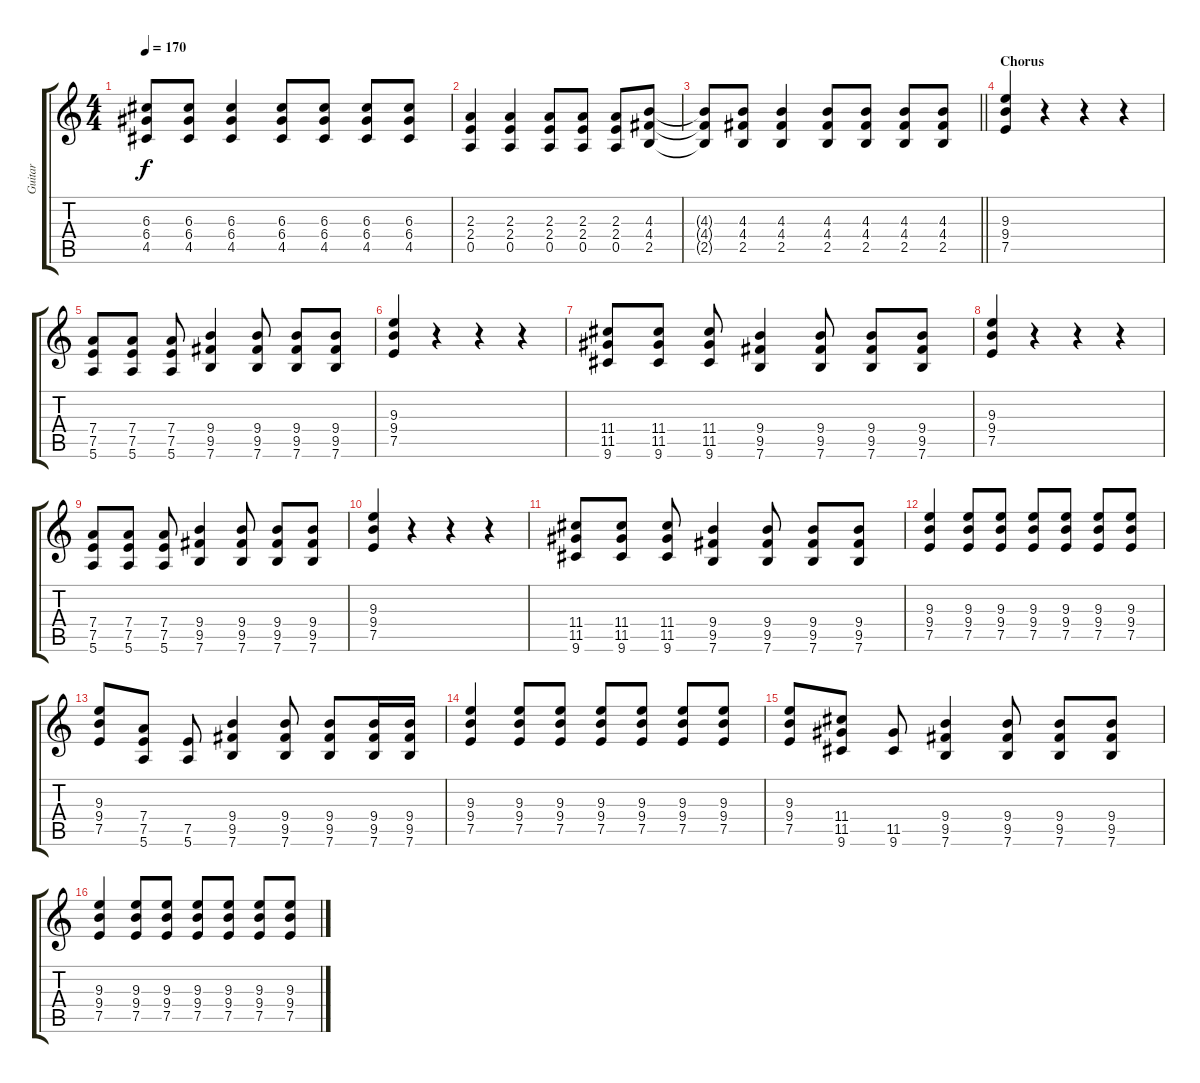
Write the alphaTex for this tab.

\track ("Guitar" "Guitar") {instrument distortionguitar}
\staff {score tabs}
\tuning (E4 B3 G3 D3 A2 E2) {hide}
\ts (4 4)
\tempo 170
\clef g2
\ks c
(6.3{t} 6.4{t} 4.5{t}).8{dy f} (6.3 6.4 4.5).8 (6.3 6.4 4.5).4 (6.3 6.4 4.5).8 (6.3 6.4 4.5).8 (6.3 6.4 4.5).8 (6.3 6.4 4.5).8 |
(2.3 2.4 0.5).4 (2.3 2.4 0.5).4 (2.3 2.4 0.5).8 (2.3 2.4 0.5).8 (2.3 2.4 0.5).8 (4.3 4.4 2.5).8 |
\barLineRight lightlight
(4.3{t} 4.4{t} 2.5{t}).8 (4.3 4.4 2.5).8 (4.3 4.4 2.5).4 (4.3 4.4 2.5).8 (4.3 4.4 2.5).8 (4.3 4.4 2.5).8 (4.3 4.4 2.5).8 |
\section ("" "Chorus")
(9.3 9.4 7.5).4 r.4 r.4 r.4 |
(7.4 7.5 5.6).8 (7.4 7.5 5.6).8 (7.4 7.5 5.6).8 (9.4 9.5 7.6).4 (9.4 9.5 7.6).8 (9.4 9.5 7.6).8 (9.4 9.5 7.6).8 |
(9.3 9.4 7.5).4 r.4 r.4 r.4 |
(11.4 11.5 9.6).8 (11.4 11.5 9.6).8 (11.4 11.5 9.6).8 (9.4 9.5 7.6).4 (9.4 9.5 7.6).8 (9.4 9.5 7.6).8 (9.4 9.5 7.6).8 |
(9.3 9.4 7.5).4 r.4 r.4 r.4 |
(7.4 7.5 5.6).8 (7.4 7.5 5.6).8 (7.4 7.5 5.6).8 (9.4 9.5 7.6).4 (9.4 9.5 7.6).8 (9.4 9.5 7.6).8 (9.4 9.5 7.6).8 |
(9.3 9.4 7.5).4 r.4 r.4 r.4 |
(11.4 11.5 9.6).8 (11.4 11.5 9.6).8 (11.4 11.5 9.6).8 (9.4 9.5 7.6).4 (9.4 9.5 7.6).8 (9.4 9.5 7.6).8 (9.4 9.5 7.6).8 |
(9.3 9.4 7.5).4 (9.3 9.4 7.5).8 (9.3 9.4 7.5).8 (9.3 9.4 7.5).8 (9.3 9.4 7.5).8 (9.3 9.4 7.5).8 (9.3 9.4 7.5).8 |
(9.3 9.4 7.5).8 (7.4 7.5 5.6).8 (7.5 5.6).8 (9.4 9.5 7.6).4 (9.4 9.5 7.6).8 (9.4 9.5 7.6).8 (9.4 9.5 7.6).16 (9.4 9.5 7.6).16 |
(9.3 9.4 7.5).4 (9.3 9.4 7.5).8 (9.3 9.4 7.5).8 (9.3 9.4 7.5).8 (9.3 9.4 7.5).8 (9.3 9.4 7.5).8 (9.3 9.4 7.5).8 |
(9.3 9.4 7.5).8 (11.4 11.5 9.6).8 (11.5 9.6).8 (9.4 9.5 7.6).4 (9.4 9.5 7.6).8 (9.4 9.5 7.6).8 (9.4 9.5 7.6).8 |
(9.3 9.4 7.5).4 (9.3 9.4 7.5).8 (9.3 9.4 7.5).8 (9.3 9.4 7.5).8 (9.3 9.4 7.5).8 (9.3 9.4 7.5).8 (9.3 9.4 7.5).8
